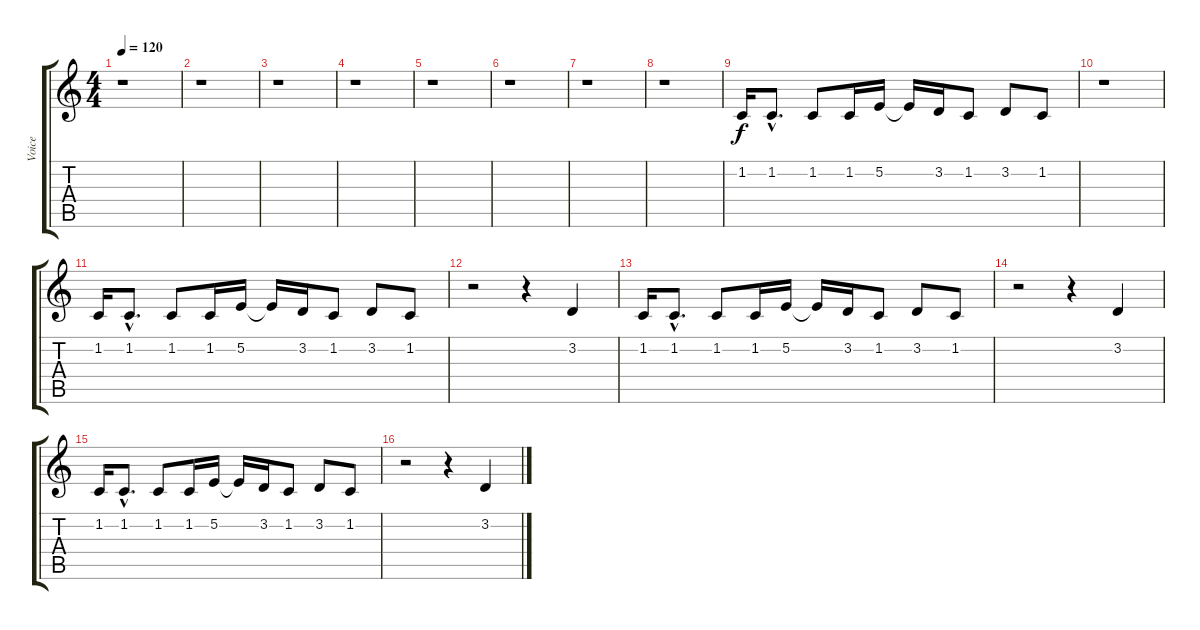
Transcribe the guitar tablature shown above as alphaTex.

\track ("Voice" "Voice") {instrument tenorsax}
\staff {score tabs}
\tuning (E4 B3 G3 D3 A2 E2) {hide}
\ts (4 4)
\tempo 120
\clef g2
\ks c
r.1{dy f} |
r.1 |
r.1 |
r.1 |
r.1 |
r.1 |
r.1 |
r.1 |
1.2.16 1.2{hac}.8{d} 1.2.8 1.2.16 5.2.16 5.2{t}.16 3.2.16 1.2.8 3.2.8 1.2.8 |
r.1 |
1.2.16 1.2{hac}.8{d} 1.2.8 1.2.16 5.2.16 5.2{t}.16 3.2.16 1.2.8 3.2.8 1.2.8 |
r.2 r.4 3.2.4 |
1.2.16 1.2{hac}.8{d} 1.2.8 1.2.16 5.2.16 5.2{t}.16 3.2.16 1.2.8 3.2.8 1.2.8 |
r.2 r.4 3.2.4 |
1.2.16 1.2{hac}.8{d} 1.2.8 1.2.16 5.2.16 5.2{t}.16 3.2.16 1.2.8 3.2.8 1.2.8 |
r.2 r.4 3.2.4
